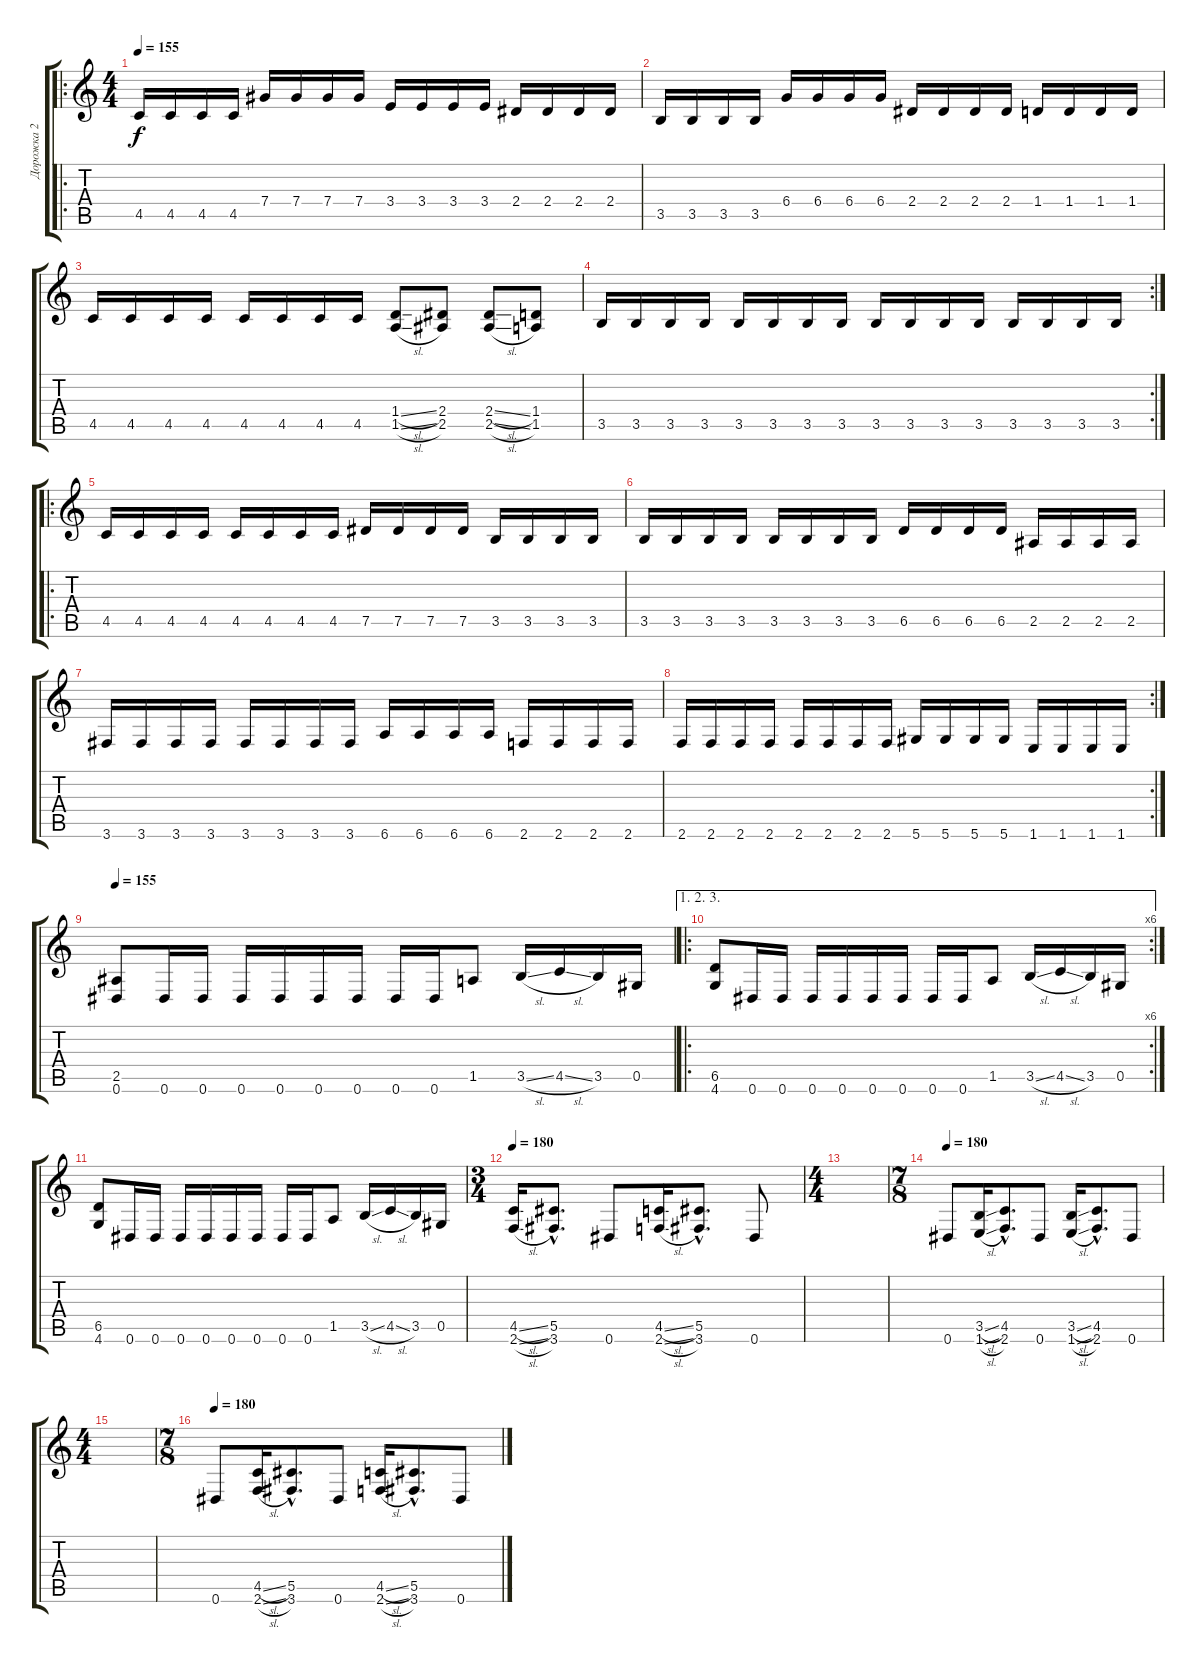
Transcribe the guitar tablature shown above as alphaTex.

\track ("Дорожка 2" "Дорожка 2") {instrument distortionguitar}
\staff {score tabs}
\tuning (Eb4 Bb3 Gb3 Db3 Ab2 Eb2) {hide}
\ro
\ts (4 4)
\tempo 155
\clef g2
\ks c
4.5.16{dy f} 4.5.16 4.5.16 4.5.16 7.4.16 7.4.16 7.4.16 7.4.16 3.4.16 3.4.16 3.4.16 3.4.16 2.4.16 2.4.16 2.4.16 2.4.16 |
3.5.16 3.5.16 3.5.16 3.5.16 6.4.16 6.4.16 6.4.16 6.4.16 2.4.16 2.4.16 2.4.16 2.4.16 1.4.16 1.4.16 1.4.16 1.4.16 |
4.5.16 4.5.16 4.5.16 4.5.16 4.5.16 4.5.16 4.5.16 4.5.16 (1.4{sl} 1.5{sl}).8 (2.4 2.5).8 (2.4{sl} 2.5{sl}).8 (1.4 1.5).8 |
\rc 2
3.5.16 3.5.16 3.5.16 3.5.16 3.5.16 3.5.16 3.5.16 3.5.16 3.5.16 3.5.16 3.5.16 3.5.16 3.5.16 3.5.16 3.5.16 3.5.16 |
\ro
4.5.16 4.5.16 4.5.16 4.5.16 4.5.16 4.5.16 4.5.16 4.5.16 7.5.16 7.5.16 7.5.16 7.5.16 3.5.16 3.5.16 3.5.16 3.5.16 |
3.5.16 3.5.16 3.5.16 3.5.16 3.5.16 3.5.16 3.5.16 3.5.16 6.5.16 6.5.16 6.5.16 6.5.16 2.5.16 2.5.16 2.5.16 2.5.16 |
3.6.16 3.6.16 3.6.16 3.6.16 3.6.16 3.6.16 3.6.16 3.6.16 6.6.16 6.6.16 6.6.16 6.6.16 2.6.16 2.6.16 2.6.16 2.6.16 |
\rc 2
2.6.16 2.6.16 2.6.16 2.6.16 2.6.16 2.6.16 2.6.16 2.6.16 5.6.16 5.6.16 5.6.16 5.6.16 1.6.16 1.6.16 1.6.16 1.6.16 |
\tempo 155
(2.5 0.6).8 0.6.16 0.6.16 0.6.16 0.6.16 0.6.16 0.6.16 0.6.16 0.6.16 1.5.8 3.5{sl}.16 4.5{sl}.16 3.5.16 0.5.16 |
\ae (1 2 3)
\ro
\rc 6
(6.5 4.6).8 0.6.16 0.6.16 0.6.16 0.6.16 0.6.16 0.6.16 0.6.16 0.6.16 1.5.8 3.5{sl}.16 4.5{sl}.16 3.5.16 0.5.16 |
(6.5 4.6).8 0.6.16 0.6.16 0.6.16 0.6.16 0.6.16 0.6.16 0.6.16 0.6.16 1.5.8 3.5{sl}.16 4.5{sl}.16 3.5.16 0.5.16 |
\ts (3 4)
\tempo 180
(4.5{sl} 2.6{sl}).16 (5.5{hac} 3.6{hac}).8{d} 0.6.8 (4.5{sl} 2.6{sl}).16 (5.5{hac} 3.6{hac}).8{d} 0.6.8 |
\ts (4 4)
|
\ts (7 8)
\tempo 180
0.6.8 (3.5{sl} 1.6{sl}).16 (4.5{hac} 2.6{hac}).8{d} 0.6.8 (3.5{sl} 1.6{sl}).16 (4.5{hac} 2.6{hac}).8{d} 0.6.8 |
\ts (4 4)
|
\ts (7 8)
\tempo 180
0.6.8 (4.5{sl} 2.6{sl}).16 (5.5{hac} 3.6{hac}).8{d} 0.6.8 (4.5{sl} 2.6{sl}).16 (5.5{hac} 3.6{hac}).8{d} 0.6.8
